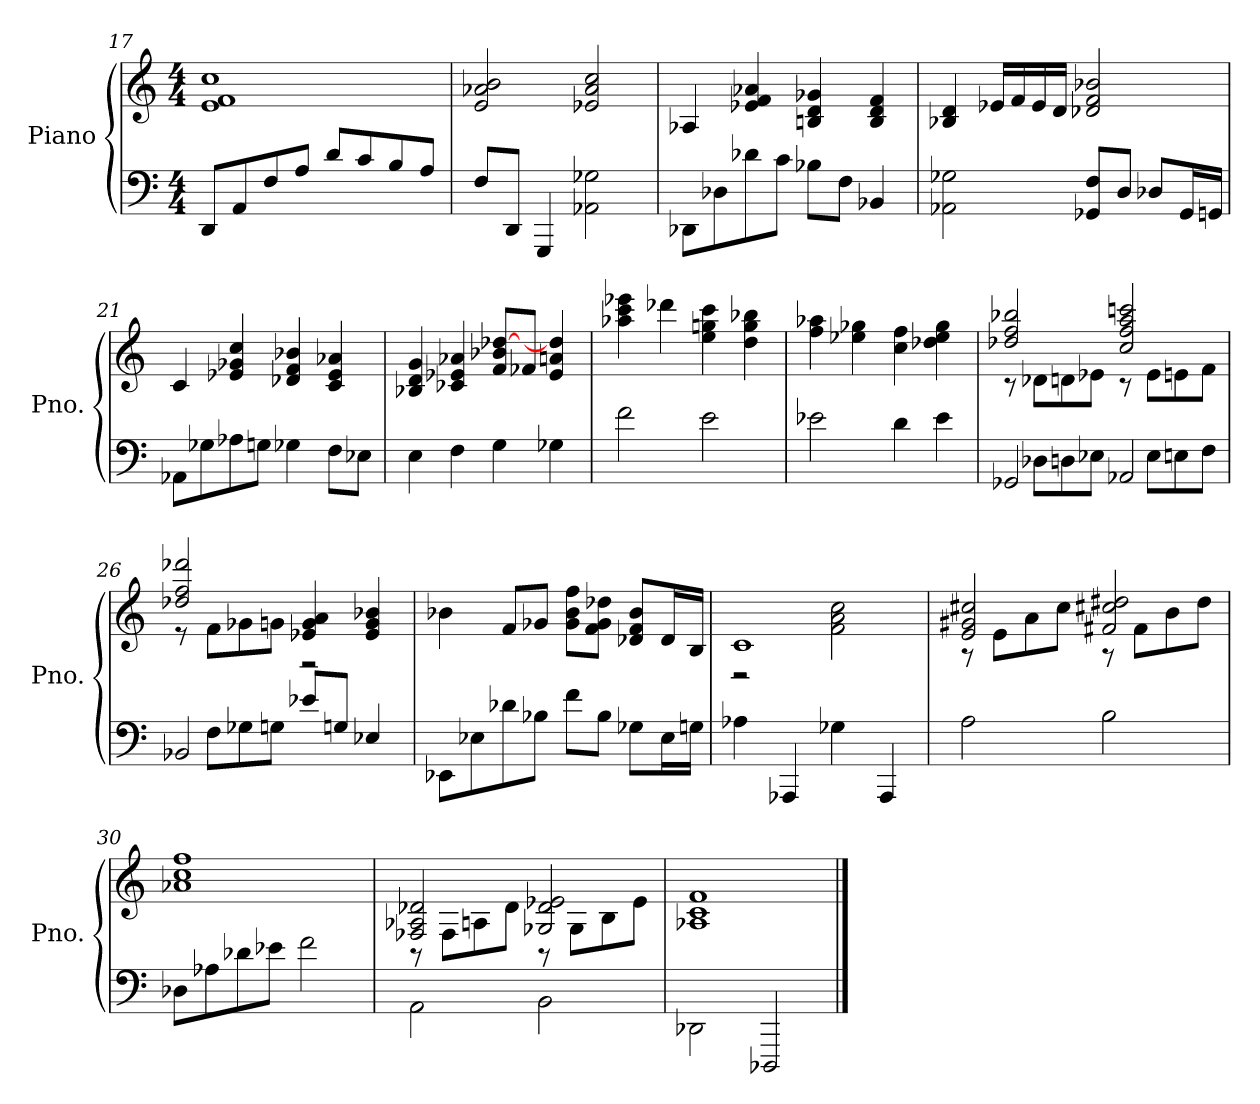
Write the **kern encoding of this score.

**kern	**kern
*part1	*part1
*staff2	*staff1
*I"Piano	*
*I'Pno.	*
*clefF4	*clefG2
*k[]	*k[]
*M4/4	*M4/4
=17	=17
8DD/L	1e 1f 1cc
8AA/	.
8F/	.
8A/J	.
8d/L	.
8c/	.
8B/	.
8A/J	.
=18	=18
8F/L	2e/ 2a-X/ 2b/
8DD/J	.
4GGG/	.
2AA-X\ 2G-X\	2e-X/ 2a-/ 2cc/
!!LO:LB:g=z
=19	=19
8DD-X\L	4A-X/
8D-X\	.
8d-X\	4e-X/ 4f/ 4a-X/
8c\J	.
8B-X\L	4Bn/ 4d/ 4g-X/
8F\J	.
4BB-X/	4B/ 4d/ 4f/
=20	=20
2AA-X\ 2G-X\	4B-X/ 4d/
.	16e-X/LL
.	16f/
.	16e-/
.	16d/JJ
8GG-X/ 8F/L	2d-X/ 2f/ 2b-X/
8D/J	.
8D-X/L	.
16GG-/L	.
16GGn/JJ	.
=21	=21
8AA-X\L	4c/
8G-X\	.
8A-X\	4e-X/ 4g-X/ 4cc/
8Gn\J	.
4G-X\	4d-X/ 4f/ 4b-X/
8F\L	4c/ 4e-/ 4a-X/
8E-X\J	.
=22	=22
4E\	4B-X/ 4d/ 4g/
4F\	4c-X/ 4e-X/ 4a-X/
4G\	8f/ 8b-X/ [8dd-X/L
.	8f-X/J
4G-X\	4e-/ 4an/ 4dd-/]
!!LO:LB:g=z
=23	=23
2f\	4aa-X\ 4ccc\ 4eee-X\
.	4ddd-X\
2e\	4ee\ 4ggn\ 4ccc\
.	4dd\ 4gg\ 4bb-X\
=24	=24
2e-X\	4ff\ 4aa-X\
.	4ee-X\ 4gg-X\
4d\	4cc\ 4ff\
4e-\	4dd-X\ 4ee-\ 4gg-\
=25	=25
*^	*^
2GG-X/	8ryy	2dd-X/ 2ff/ 2bb-X/	8r
.	8D-X\L	.	8d-X\L
.	8Dn\	.	8dn\
.	8E-X\J	.	8e-X\J
2AA-X/	8ryy	2cc/ 2ff/ 2aa/ 2cccn/	8r
.	8E-\L	.	8e-\L
.	8En\	.	8en\
.	8F\J	.	8f\J
=26	=26	=26	=26
2BB-X/	8ryy	2dd-X/ 2ff/ 2ddd-X/	8r
.	8F\L	.	8f\L
.	8G-X\	.	8g-X\
.	8Gn\J	.	8gn\J
8e-X/L	2ryy	4e-X/ 4g/ 4a/	2r
8Gn/J	.	.	.
4E-X/	.	4e-/ 4g/ 4b-X/	.
*v	*v	*	*
*	*v	*v
=27	=27
8EE-X\L	4b-X\
8E-X\	.
8d-X\	8f/L
8B-X\J	8g-X/J
8f\L	8g-\ 8b-\ 8ff\L
8B-\J	8f\ 8g-\ 8dd-X\J
8G-X\L	8d-X/ 8f/ 8b-/L
16E-\L	16d-/L
16Gn\JJ	16B/JJ
=28	=28
*	*^
4A-X\	1c	2r
4AAA-X/	.	.
4G-X\	.	2f\ 2a\ 2cc\
4AAA-/	.	.
!!LO:LB:g=z	!!
=29	=29	=29
2A\	2e/ 2g#X/ 2cc#X/	8r
.	.	8e\L
.	.	8a\
.	.	8cc#\J
2B\	2f#X/ 2cc#X/ 2dd#X/	8r
.	.	8f#\L
.	.	8b\
.	.	8dd#\J
*	*v	*v
=30	=30
8D-X\L	1a-X 1cc 1ff
8A-X\	.
8d-X\	.
8e-X\J	.
2f\	.
=31	=31
*	*^
2AA\	2F-X/ 2A-X/ 2d-X/	8r
.	.	8F-\L
.	.	8An\
.	.	8d-\J
2BB\	2G-X/ 2d-/ 2e-X/	8r
.	.	8G-\L
.	.	8B\
.	.	8e-\J
*	*v	*v
=32	=32
2DD-X\	1A-X 1c 1f
2DDD-X/	.
==	==
*-	*-
